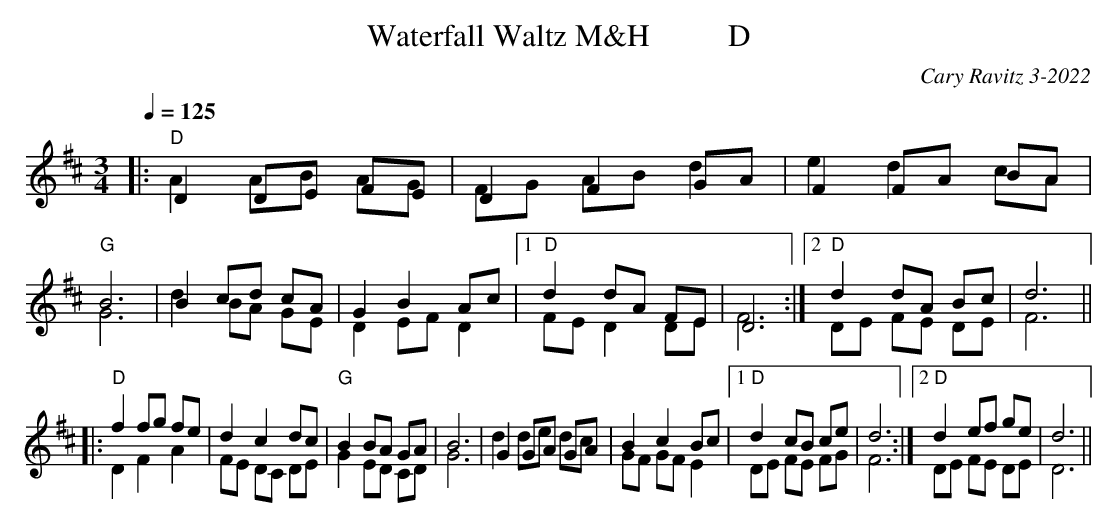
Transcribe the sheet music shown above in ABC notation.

X:1
T: Waterfall Waltz M&H          D
C: Cary Ravitz 3-2022
L: 1/8
M: 3/4
Q: 1/4=125
K: D
|: "D"D2 DE FE & A2 AB AG | D2 F2 GA & FG AB d2 | F2 FA BA & e2 d2 cA | "G"B6&G6  | B2 cd cA & d2 BA GE | G2 B2 Ac &D2 EF D2 | [1 "D"d2 dA FE & FE D2DE | D6 &F6 :| [2 "D"d2 dA Bc & DE FE DE | d6 & F6 ||
|: "D"f2 fg fe & D2 F2 A2| d2 c2 dc & FE DC DE | "G"B2 BA GA & G2 ED CD | B6 & G6 | G2 GA GA & d2 de dc | B2 c2 Bc & GF GF E2 | [1"D"d2 cB ce & DE FE FG | d6 & F6 :| [2 "D"d2 ef ge  & DE FE DE | d6 & D6 ||
